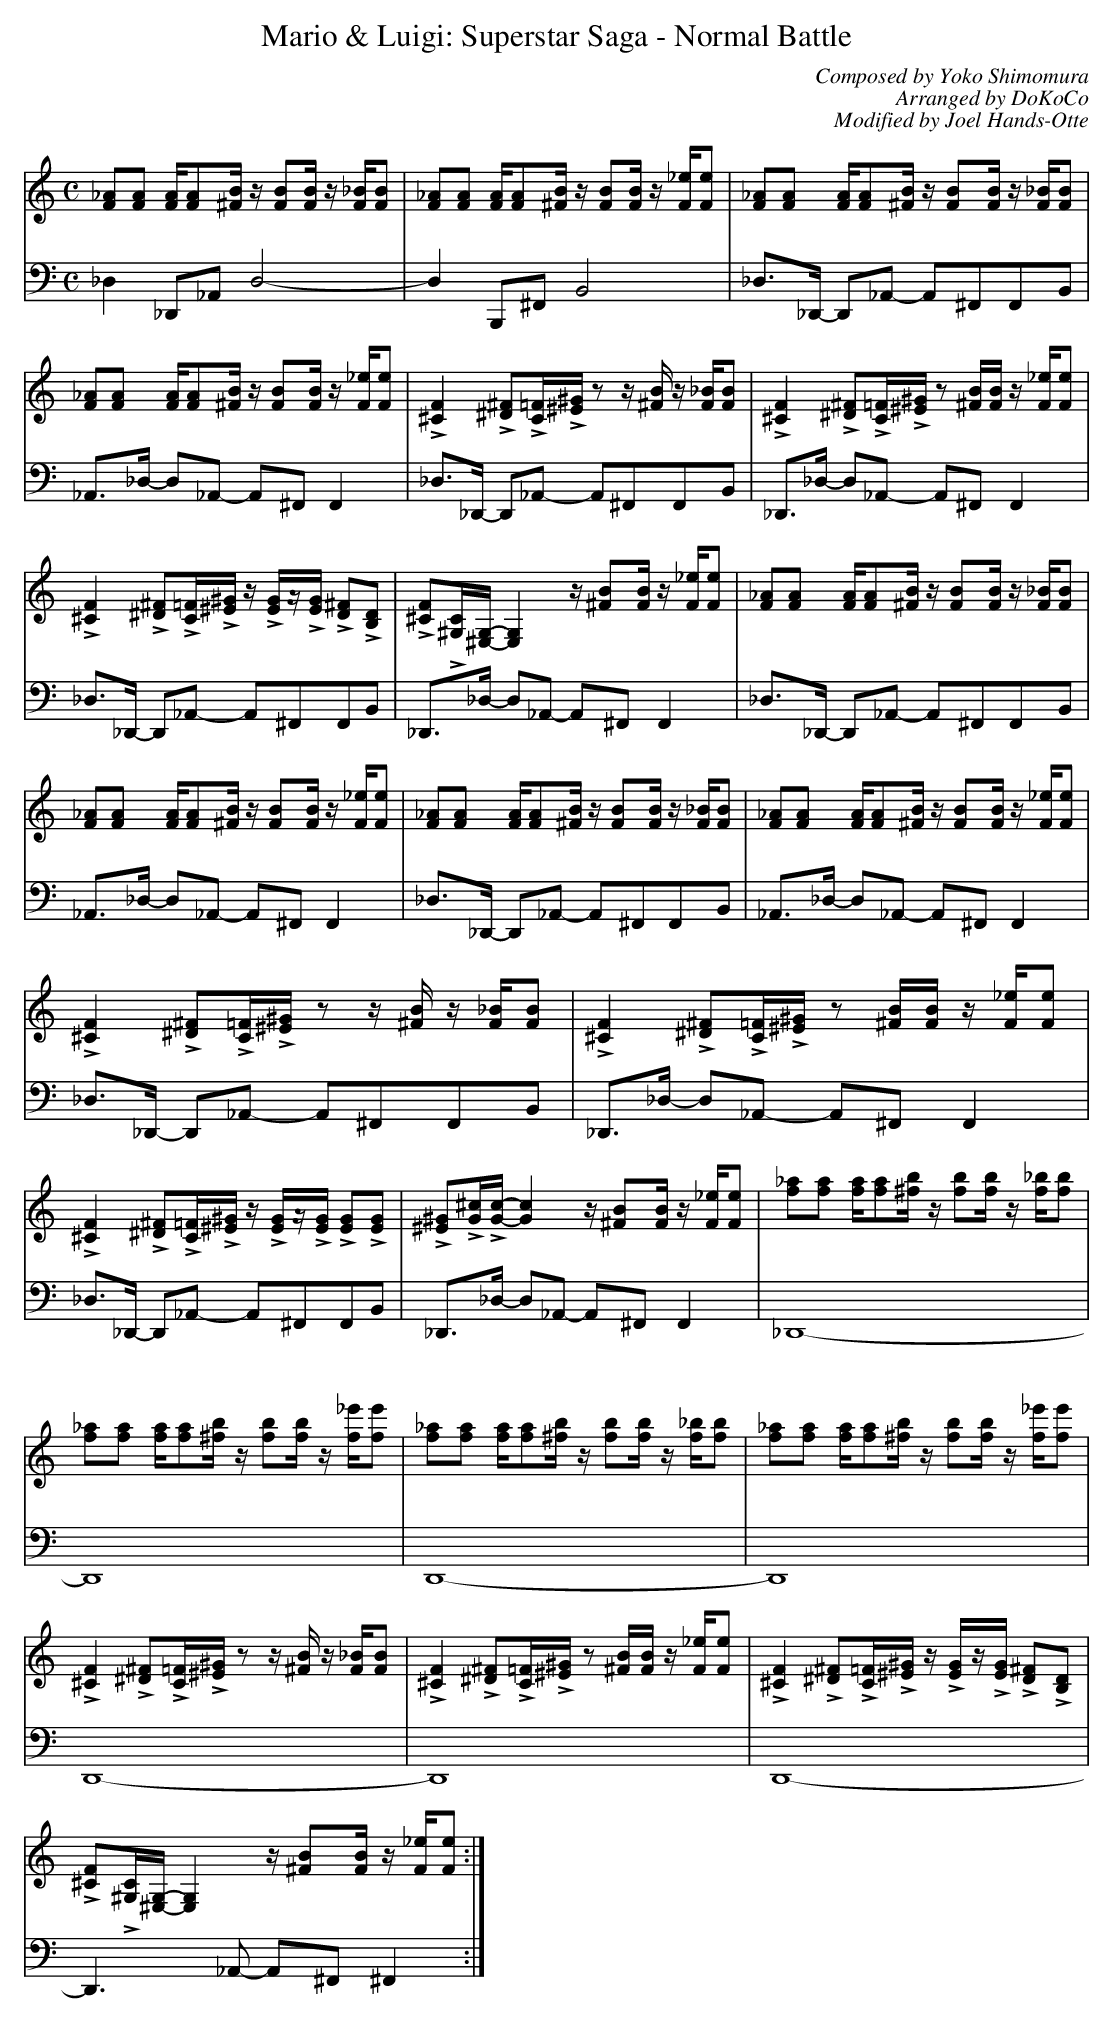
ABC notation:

X:1
T:Mario & Luigi: Superstar Saga - Normal Battle
C:Composed by Yoko Shimomura
C:Arranged by DoKoCo
C:Modified by Joel Hands-Otte
M:C
L:1/16
V:T treble
V:B bass
K:C
[V:T] [F_A]2[FA]2            [FA][FA]2[^FB] z [FB]2[FB] z [F_B][FB]2             | [F_A]2[FA]2            [FA][FA]2[^FB] z [FB]2[FB] z [F_e][Fe]2         | [F_A]2[FA]2 [FA][FA]2[^FB] z [FB]2[FB] z [F_B][FB]2            |
[V:B] _D,4                   _D,,2_A,,2 D,8-                                     | D,4                    B,,,2^F,,2 B,,8                                 | _D,3_D,,-   D,,2_A,,2- A,,2^F,,2F,,2B,,2                       |
[V:T] [F_A]2[FA]2            [FA][FA]2[^FB] z [FB]2[FB] z [F_e][Fe]2             | L[^CF]4                L[^D^F]2L[C=F]L[^E^G] z2 z [^FB] z [F_B][FB]2   | L[^CF]4     L[^D^F]2L[C=F]L[^E^G] z2 [^FB][FB] z [F_e][Fe]2    |
[V:B] _A,,3_D,-              D,2_A,,2- A,,2^F,,2 F,,4                            | _D,3_D,,-              D,,2_A,,2- A,,2^F,,2F,,2B,,2                    | _D,,3_D,-   D,2_A,,2- A,,2^F,,2 F,,4                           |
[V:T] L[^CF]4                L[^D^F]2L[C=F]L[^E^G] z L[EG]zL[EG] L[D^F]2L[B,D]2  | L[^CF]2L[^G,C][^E,G,]- [E,G,]4 z [^FB]2[FB] z [F_e][Fe]2               | [F_A]2[FA]2 [FA][FA]2[^FB] z [FB]2[FB] z [F_B][FB]2            |
[V:B] _D,3_D,,-              D,,2_A,,2- A,,2^F,,2F,,2B,,2                        | _D,,3_D,-              D,2_A,,2- A,,2^F,,2 F,,4                        | _D,3_D,,-   D,,2_A,,2- A,,2^F,,2F,,2B,,2                       |
[V:T] [F_A]2[FA]2            [FA][FA]2[^FB] z [FB]2[FB] z [F_e][Fe]2             | [F_A]2[FA]2            [FA][FA]2[^FB] z [FB]2[FB] z [F_B][FB]2         | [F_A]2[FA]2 [FA][FA]2[^FB] z [FB]2[FB] z [F_e][Fe]2            |
[V:B] _A,,3_D,-              D,2_A,,2- A,,2^F,,2 F,,4                            | _D,3_D,,-              D,,2_A,,2- A,,2^F,,2F,,2B,,2                    | _A,,3_D,-   D,2_A,,2- A,,2^F,,2 F,,4                           |
[V:T] L[^CF]4                L[^D^F]2L[C=F]L[^E^G] z2 z [^FB] z [F_B][FB]2       | L[^CF]4                L[^D^F]2L[C=F]L[^E^G] z2 [^FB][FB] z [F_e][Fe]2 |
[V:B] _D,3_D,,-              D,,2_A,,2- A,,2^F,,2F,,2B,,2                        | _D,,3_D,-              D,2_A,,2- A,,2^F,,2 F,,4                        |
[V:T] L[^CF]4                L[^D^F]2L[C=F]L[^E^G] z L[EG]zL[EG] L[EG]2L[EG]2    | L[^E^G]2L[G^c]L[Gc]-   [Gc]4 z [^FB]2[FB] z [F_e][Fe]2                 | [f_a]2[fa]2 [fa][fa]2[^fb] z [fb]2[fb] z [f_b][fb]2            |
[V:B] _D,3_D,,-              D,,2_A,,2- A,,2^F,,2F,,2B,,2                        | _D,,3_D,-              D,2_A,,2- A,,2^F,,2 F,,4                        | _D,,16-                                                        |
[V:T] [f_a]2[fa]2            [fa][fa]2[^fb] z [fb]2[fb] z [f_e'][fe']2           | [f_a]2[fa]2            [fa][fa]2[^fb] z [fb]2[fb] z [f_b][fb]2         | [f_a]2[fa]2 [fa][fa]2[^fb] z [fb]2[fb] z [f_e'][fe']2          |
[V:B] D,,16                                                                      | D,,16-                                                                 | D,,16                                                          |
[V:T] L[^CF]4                L[^D^F]2L[C=F]L[^E^G] z2 z [^FB] z [F_B][FB]2       | L[^CF]4                L[^D^F]2L[C=F]L[^E^G] z2 [^FB][FB] z [F_e][Fe]2 | L[^CF]4     L[^D^F]2L[C=F]L[^E^G] z L[EG]zL[EG] L[D^F]2L[B,D]2 |
[V:B] D,,16-                                                                     | D,,16                                                                  | D,,16-                                                         |
[V:T] L[^CF]2L[^G,C][^E,G,]- [E,G,]4 z [^FB]2[FB] z [F_e][Fe]2                  :|
[V:B] D,,6                   _A,,2- A,,2^F,,2 ^F,,4                             :|
